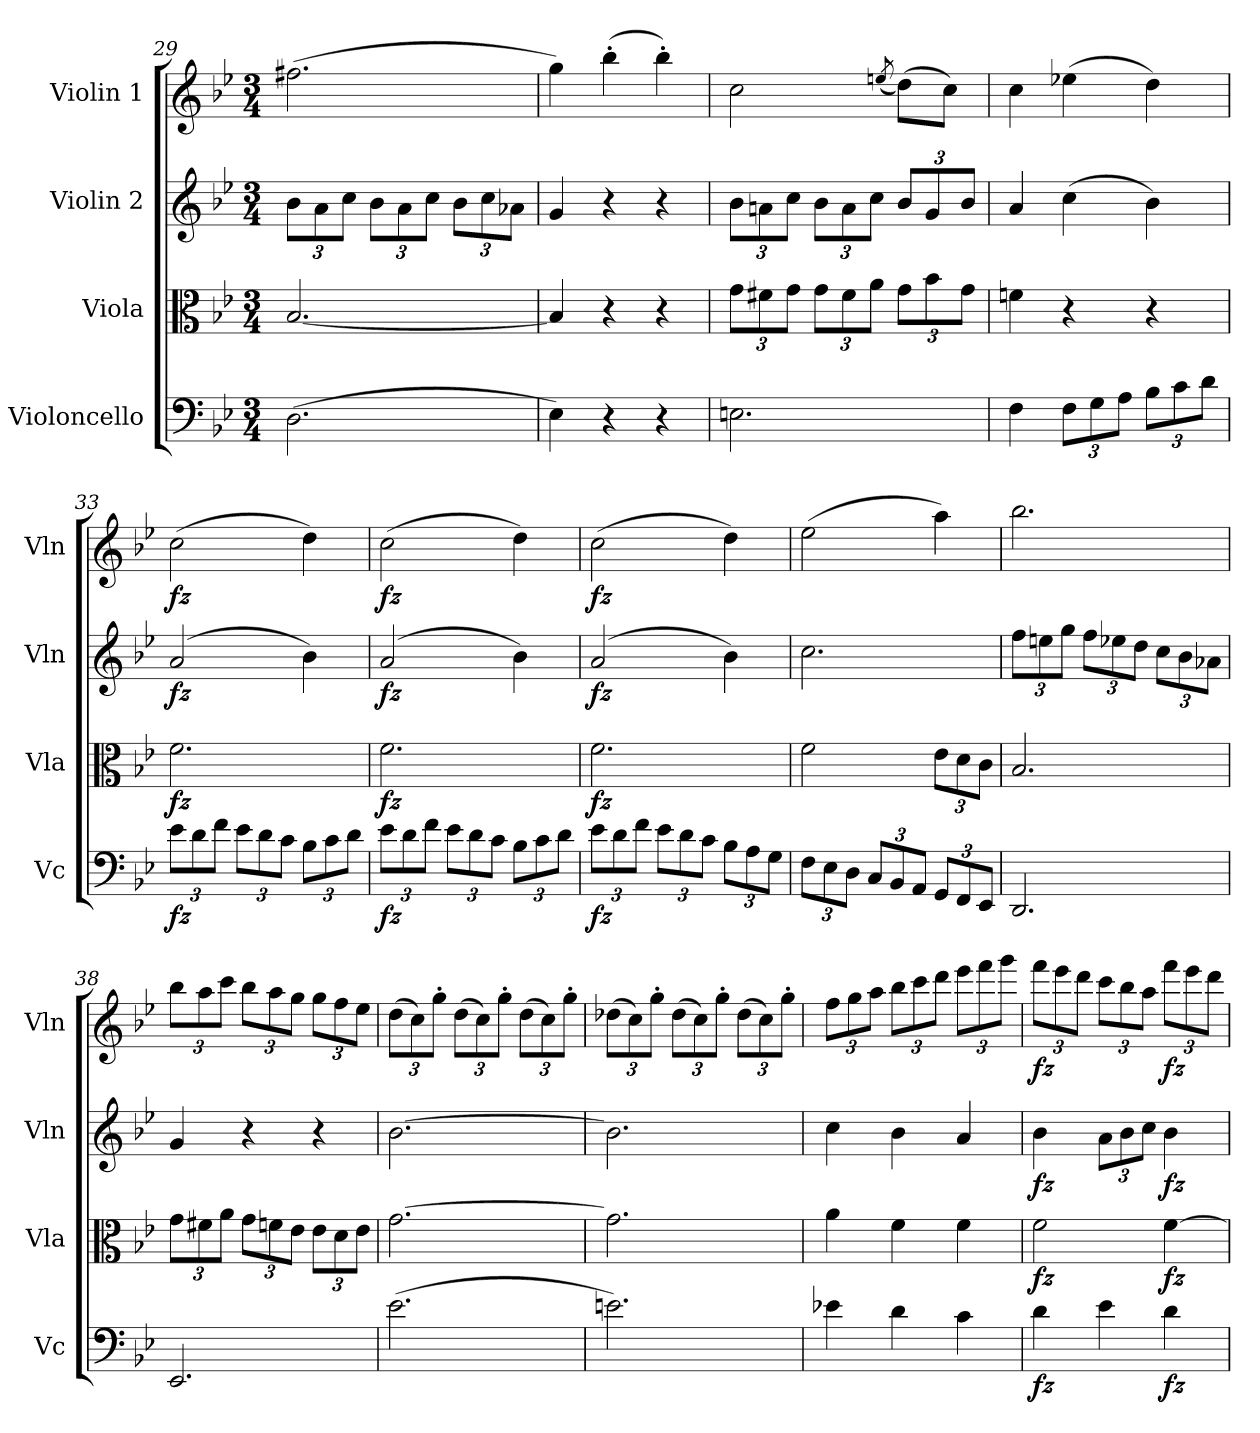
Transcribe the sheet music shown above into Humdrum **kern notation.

**kern	**dynam	**kern	**dynam	**kern	**dynam	**kern	**dynam
*part4	*part4	*part3	*part3	*part2	*part2	*part1	*part1
*staff4	*staff4	*staff3	*staff3	*staff2	*staff2	*staff1	*staff1
*I"Violoncello	*	*I"Viola	*	*I"Violin 2	*	*I"Violin 1	*
*I'Vc	*	*I'Vla	*	*I'Vln	*	*I'Vln	*
*clefF4	*	*clefC3	*	*clefG2	*	*clefG2	*
*k[b-e-]	*	*k[b-e-]	*	*k[b-e-]	*	*k[b-e-]	*
*M3/4	*	*M3/4	*	*M3/4	*	*M3/4	*
*	*	*	*	*Xbrackettup	*	*	*
=29	=29	=29	=29	=29	=29	=29	=29
(2.D\	.	[2.B-/	.	12b-\L	.	(2.ff#X\	.
.	.	.	.	12a\	.	.	.
.	.	.	.	12cc\J	.	.	.
.	.	.	.	12b-\L	.	.	.
.	.	.	.	12a\	.	.	.
.	.	.	.	12cc\J	.	.	.
.	.	.	.	12b-\L	.	.	.
.	.	.	.	12cc\	.	.	.
.	.	.	.	12a-X\J	.	.	.
=30	=30	=30	=30	=30	=30	=30	=30
4E-\)	.	4B-/]	.	4g/	.	4gg\)	.
4r	.	4r	.	4r	.	(4bb-'\	.
4r	.	4r	.	4r	.	4bb-'\)	.
!!LO:LB:g=z
=31	=31	=31	=31	=31	=31	=31	=31
*	*	*Xbrackettup	*	*	*	*	*
2.En\	.	12g\L	.	12b-\L	.	2cc\	.
.	.	12f#X\	.	12an\	.	.	.
.	.	12g\J	.	12cc\J	.	.	.
.	.	12g\L	.	12b-\L	.	.	.
.	.	12f#\	.	12a\	.	.	.
.	.	12a\J	.	12cc\J	.	.	.
.	.	.	.	.	.	(8qeen/	.
.	.	12g\L	.	12b-/L	.	(8dd\L)	.
.	.	12b-\	.	12g/	.	.	.
.	.	.	.	.	.	8cc\J)	.
.	.	12g\J	.	12b-/J	.	.	.
=32	=32	=32	=32	=32	=32	=32	=32
4F\	.	4fn\	.	4a/	.	4cc\	.
*Xbrackettup	*	*	*	*	*	*	*
12F\L	.	4r	.	(4cc\	.	(4ee-X\	.
12G\	.	.	.	.	.	.	.
12A\J	.	.	.	.	.	.	.
12B-\L	.	4r	.	4b-\)	.	4dd\)	.
12c\	.	.	.	.	.	.	.
12d\J	.	.	.	.	.	.	.
=33	=33	=33	=33	=33	=33	=33	=33
!	!LO:DY:b	!	!LO:DY:b	!	!LO:DY:b	!	!LO:DY:b
12e-\L	fz	2.f\	fz	(2a/	fz	(2cc\	fz
12d\	.	.	.	.	.	.	.
12f\J	.	.	.	.	.	.	.
12e-\L	.	.	.	.	.	.	.
12d\	.	.	.	.	.	.	.
12c\J	.	.	.	.	.	.	.
12B-\L	.	.	.	4b-\)	.	4dd\)	.
12c\	.	.	.	.	.	.	.
12d\J	.	.	.	.	.	.	.
=34	=34	=34	=34	=34	=34	=34	=34
!	!LO:DY:b	!	!LO:DY:b	!	!LO:DY:b	!	!LO:DY:b
12e-\L	fz	2.f\	fz	(2a/	fz	(2cc\	fz
12d\	.	.	.	.	.	.	.
12f\J	.	.	.	.	.	.	.
12e-\L	.	.	.	.	.	.	.
12d\	.	.	.	.	.	.	.
12c\J	.	.	.	.	.	.	.
12B-\L	.	.	.	4b-\)	.	4dd\)	.
12c\	.	.	.	.	.	.	.
12d\J	.	.	.	.	.	.	.
!!LO:LB:g=z
=35	=35	=35	=35	=35	=35	=35	=35
!	!LO:DY:b	!	!LO:DY:b	!	!LO:DY:b	!	!LO:DY:b
12e-\L	fz	2.f\	fz	(2a/	fz	(2cc\	fz
12d\	.	.	.	.	.	.	.
12f\J	.	.	.	.	.	.	.
12e-\L	.	.	.	.	.	.	.
12d\	.	.	.	.	.	.	.
12c\J	.	.	.	.	.	.	.
12B-\L	.	.	.	4b-\)	.	4dd\)	.
12A\	.	.	.	.	.	.	.
12G\J	.	.	.	.	.	.	.
!!LO:LB:g=z
=36	=36	=36	=36	=36	=36	=36	=36
12F\L	.	2f\	.	2.cc\	.	(2ee-\	.
12E-\	.	.	.	.	.	.	.
12D\J	.	.	.	.	.	.	.
12C/L	.	.	.	.	.	.	.
12BB-/	.	.	.	.	.	.	.
12AA/J	.	.	.	.	.	.	.
12GG/L	.	12e-\L	.	.	.	4aa\)	.
12FF/	.	12d\	.	.	.	.	.
12EE-/J	.	12c\J	.	.	.	.	.
=37	=37	=37	=37	=37	=37	=37	=37
2.DD/	.	2.B-/	.	12ff\L	.	2.bb-\	.
.	.	.	.	12een\	.	.	.
.	.	.	.	12gg\J	.	.	.
.	.	.	.	12ff\L	.	.	.
.	.	.	.	12ee-X\	.	.	.
.	.	.	.	12dd\J	.	.	.
.	.	.	.	12cc\L	.	.	.
.	.	.	.	12b-\	.	.	.
.	.	.	.	12a-X\J	.	.	.
=38	=38	=38	=38	=38	=38	=38	=38
*	*	*	*	*	*	*Xbrackettup	*
2.EE-/	.	12g\L	.	4g/	.	12bb-\L	.
.	.	12f#X\	.	.	.	12aa\	.
.	.	12a\J	.	.	.	12ccc\J	.
.	.	12g\L	.	4r	.	12bb-\L	.
.	.	12fn\	.	.	.	12aa\	.
.	.	12e-\J	.	.	.	12gg\J	.
.	.	12e-\L	.	4r	.	12gg\L	.
.	.	12d\	.	.	.	12ff\	.
.	.	12e-\J	.	.	.	12ee-\J	.
=39	=39	=39	=39	=39	=39	=39	=39
(2.e-\	.	[2.g\	.	[2.b-\	.	(12dd\L	.
.	.	.	.	.	.	12cc\)	.
.	.	.	.	.	.	12gg'\J	.
.	.	.	.	.	.	(12dd\L	.
.	.	.	.	.	.	12cc\)	.
.	.	.	.	.	.	12gg'\J	.
.	.	.	.	.	.	(12dd\L	.
.	.	.	.	.	.	12cc\)	.
.	.	.	.	.	.	12gg'\J	.
!!LO:LB:g=z
=40	=40	=40	=40	=40	=40	=40	=40
2.en\)	.	2.g\]	.	2.b-\]	.	(12dd-X\L	.
.	.	.	.	.	.	12cc\)	.
.	.	.	.	.	.	12gg'\J	.
.	.	.	.	.	.	(12dd-\L	.
.	.	.	.	.	.	12cc\)	.
.	.	.	.	.	.	12gg'\J	.
.	.	.	.	.	.	(12dd-\L	.
.	.	.	.	.	.	12cc\)	.
.	.	.	.	.	.	12gg'\J	.
!!LO:PB:g=z
=41	=41	=41	=41	=41	=41	=41	=41
4e-X\	.	4a\	.	4cc\	.	12ff\L	.
.	.	.	.	.	.	12gg\	.
.	.	.	.	.	.	12aa\J	.
4d\	.	4f\	.	4b-\	.	12bb-\L	.
.	.	.	.	.	.	12ccc\	.
.	.	.	.	.	.	12ddd\J	.
4c\	.	4f\	.	4a/	.	12eee-\L	.
.	.	.	.	.	.	12fff\	.
.	.	.	.	.	.	12ggg\J	.
=42	=42	=42	=42	=42	=42	=42	=42
!	!LO:DY:b	!	!LO:DY:b	!	!LO:DY:b	!	!LO:DY:b
4d\	fz	2f\	fz	4b-\	fz	12fff\L	fz
.	.	.	.	.	.	12eee-\	.
.	.	.	.	.	.	12ddd\J	.
4e-\	.	.	.	12a\L	.	12ccc\L	.
.	.	.	.	12b-\	.	12bb-\	.
.	.	.	.	12cc\J	.	12aa\J	.
!	!LO:DY:b	!	!LO:DY:b	!	!LO:DY:b	!	!LO:DY:b
4d\	fz	[4f\	fz	4b-\	fz	12fff\L	fz
.	.	.	.	.	.	12eee-\	.
.	.	.	.	.	.	12ddd\J	.
=	=	=	=	=	=	=	=
*-	*-	*-	*-	*-	*-	*-	*-
